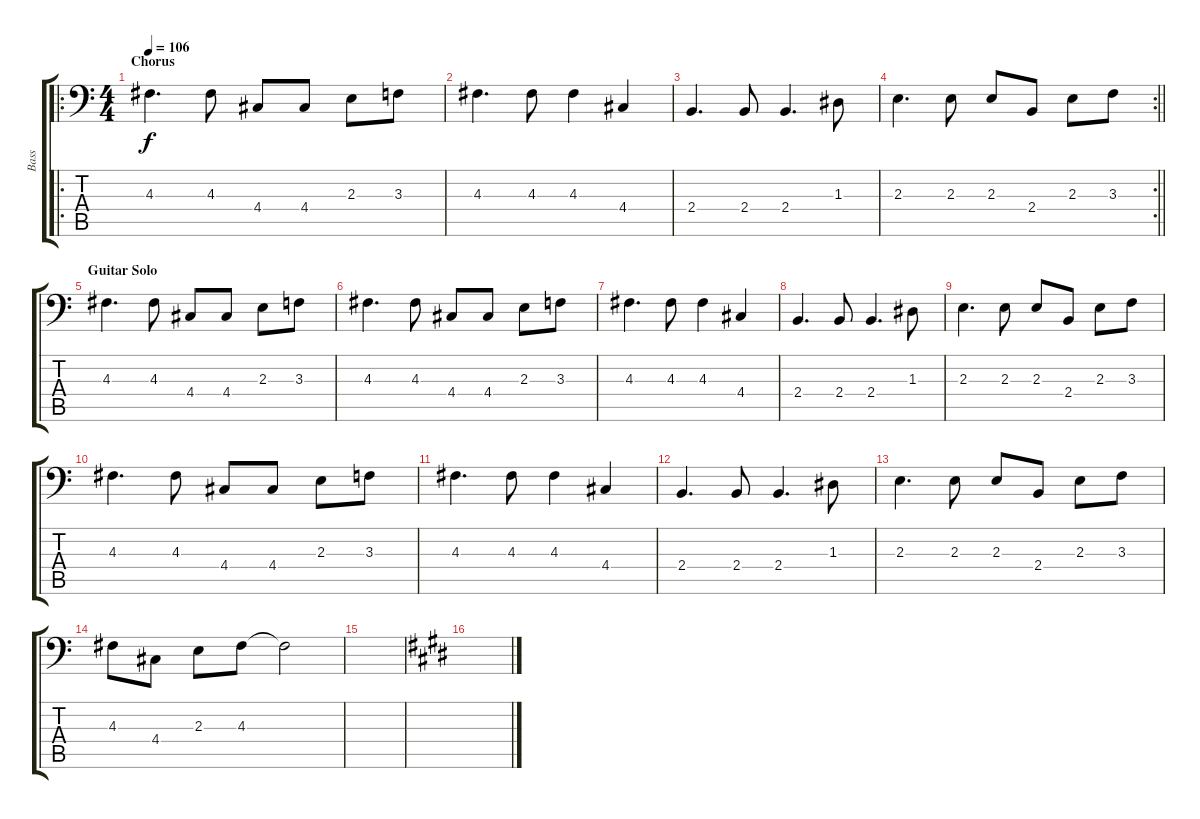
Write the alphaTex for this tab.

\track ("Bass" "Bass") {instrument electricbassfinger}
\staff {score tabs}
\tuning (C3 G2 D2 A1 E1 B0) {hide}
\ro
\ts (4 4)
\section ("" "Chorus")
\tempo 106
\clef f4
\ks c
4.3.4{d dy f} 4.3.8 4.4.8 4.4.8 2.3.8 3.3.8 |
4.3.4{d} 4.3.8 4.3.4 4.4.4 |
2.4.4{d} 2.4.8 2.4.4{d} 1.3.8 |
\rc 2
\barLineRight lightlight
2.3.4{d} 2.3.8 2.3.8 2.4.8 2.3.8 3.3.8 |
\section ("" "Guitar Solo")
4.3.4{d} 4.3.8 4.4.8 4.4.8 2.3.8 3.3.8 |
4.3.4{d} 4.3.8 4.4.8 4.4.8 2.3.8 3.3.8 |
4.3.4{d} 4.3.8 4.3.4 4.4.4 |
2.4.4{d} 2.4.8 2.4.4{d} 1.3.8 |
2.3.4{d} 2.3.8 2.3.8 2.4.8 2.3.8 3.3.8 |
4.3.4{d} 4.3.8 4.4.8 4.4.8 2.3.8 3.3.8 |
4.3.4{d} 4.3.8 4.3.4 4.4.4 |
2.4.4{d} 2.4.8 2.4.4{d} 1.3.8 |
2.3.4{d} 2.3.8 2.3.8 2.4.8 2.3.8 3.3.8 |
4.3.8 4.4.8 2.3.8 4.3.8 4.3{t}.2 |
|
\ks e
